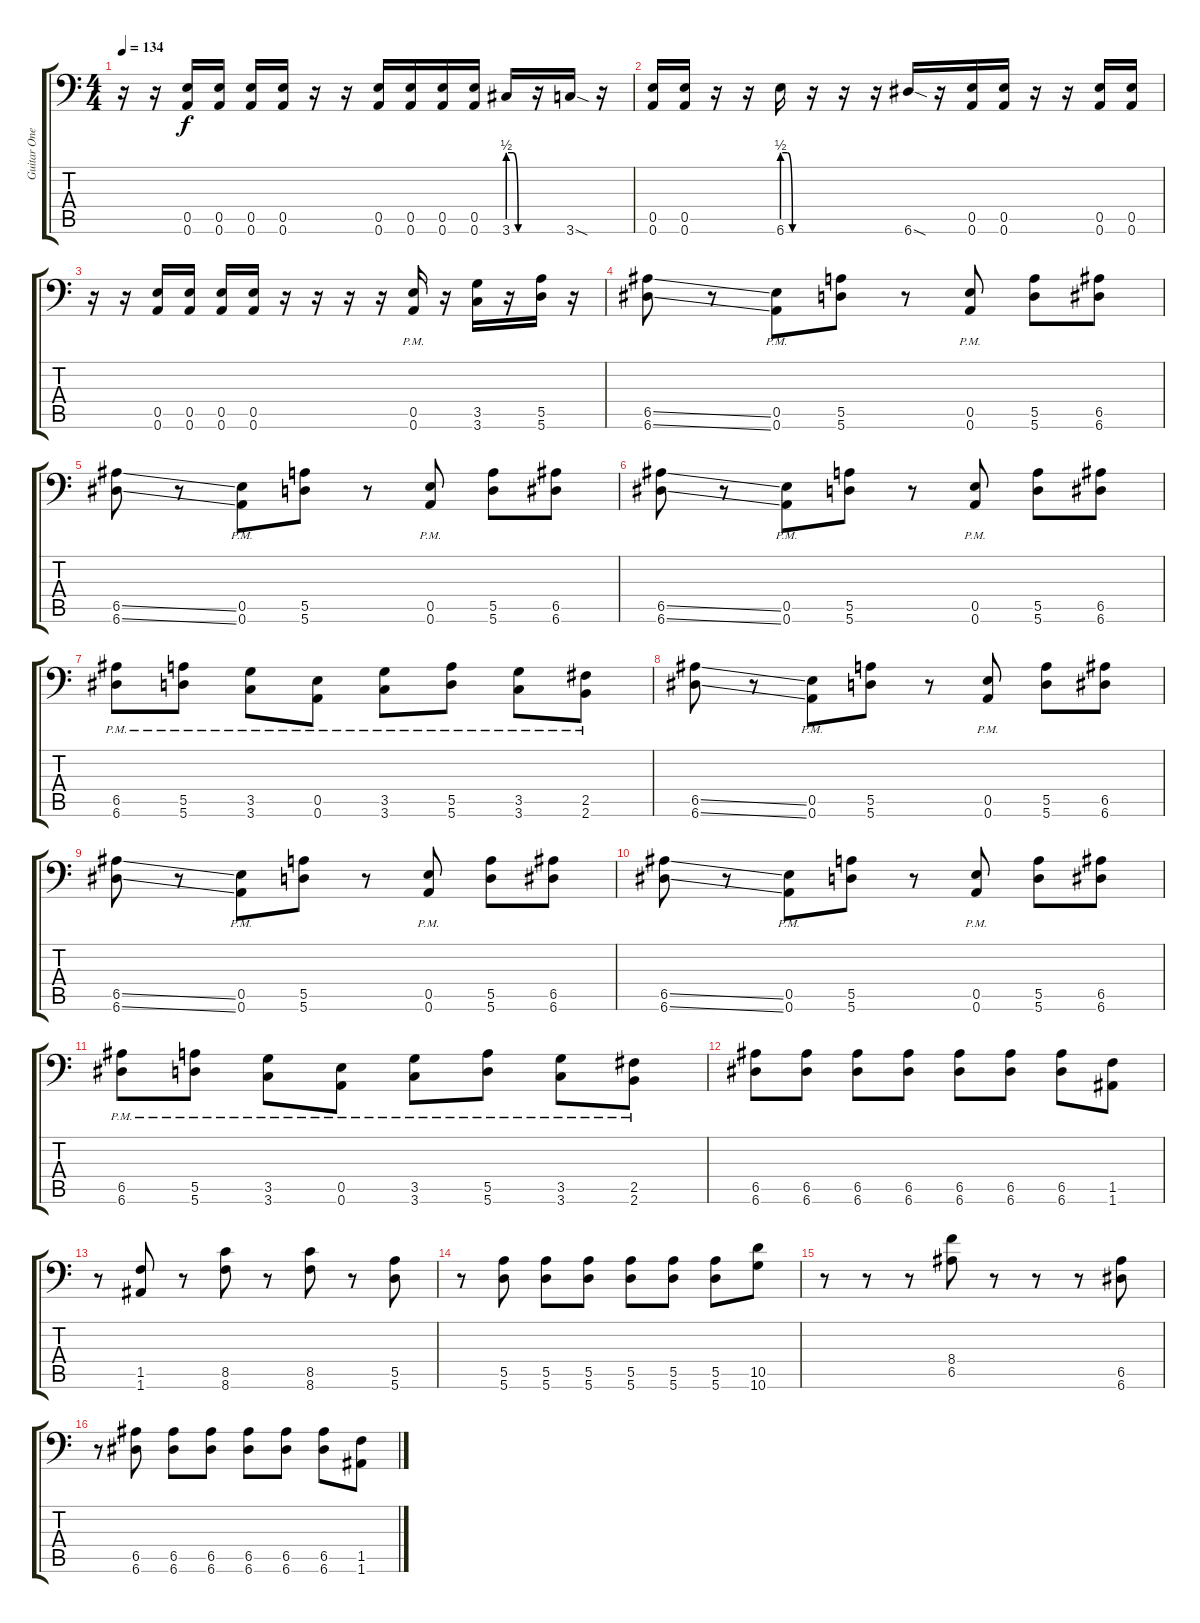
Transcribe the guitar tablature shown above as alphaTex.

\track ("Guitar One" "Guitar One") {instrument distortionguitar}
\staff {score tabs}
\tuning (B3 Gb3 D3 A2 E2 A1) {hide}
\ts (4 4)
\tempo 134
\clef f4
\ks c
r.16{dy f} r.16 (0.5 0.6).16 (0.5 0.6).16 (0.5 0.6).16 (0.5 0.6).16 r.16 r.16 (0.5 0.6).16 (0.5 0.6).16 (0.5 0.6).16 (0.5 0.6).16 3.6{be (custom 0 2 15 2 30 0 60 0)}.16 r.16 3.6{sod}.16 r.16 |
(0.5 0.6).16 (0.5 0.6).16 r.16 r.16 6.6{be (custom 0 2 15 2 30 0 60 0)}.16 r.16 r.16 r.16 6.6{sod}.16 r.16 (0.5 0.6).16 (0.5 0.6).16 r.16 r.16 (0.5 0.6).16 (0.5 0.6).16 |
r.16 r.16 (0.5 0.6).16 (0.5 0.6).16 (0.5 0.6).16 (0.5 0.6).16 r.16 r.16 r.16 r.16 (0.5{pm} 0.6{pm}).16 r.16 (3.5 3.6).16 r.16 (5.5 5.6).16 r.16 |
(6.5{ss} 6.6{ss}).8 r.8 (0.5{pm} 0.6{pm}).8 (5.5 5.6).8 r.8 (0.5{pm} 0.6{pm}).8 (5.5 5.6).8 (6.5 6.6).8 |
(6.5{ss} 6.6{ss}).8 r.8 (0.5{pm} 0.6{pm}).8 (5.5 5.6).8 r.8 (0.5{pm} 0.6{pm}).8 (5.5 5.6).8 (6.5 6.6).8 |
(6.5{ss} 6.6{ss}).8 r.8 (0.5{pm} 0.6{pm}).8 (5.5 5.6).8 r.8 (0.5{pm} 0.6{pm}).8 (5.5 5.6).8 (6.5 6.6).8 |
(6.5{pm} 6.6{pm}).8 (5.5{pm} 5.6{pm}).8 (3.5{pm} 3.6{pm}).8 (0.5{pm} 0.6{pm}).8 (3.5{pm} 3.6{pm}).8 (5.5{pm} 5.6{pm}).8 (3.5{pm} 3.6{pm}).8 (2.5{pm} 2.6{pm}).8 |
(6.5{ss} 6.6{ss}).8 r.8 (0.5{pm} 0.6{pm}).8 (5.5 5.6).8 r.8 (0.5{pm} 0.6{pm}).8 (5.5 5.6).8 (6.5 6.6).8 |
(6.5{ss} 6.6{ss}).8 r.8 (0.5{pm} 0.6{pm}).8 (5.5 5.6).8 r.8 (0.5{pm} 0.6{pm}).8 (5.5 5.6).8 (6.5 6.6).8 |
(6.5{ss} 6.6{ss}).8 r.8 (0.5{pm} 0.6{pm}).8 (5.5 5.6).8 r.8 (0.5{pm} 0.6{pm}).8 (5.5 5.6).8 (6.5 6.6).8 |
(6.5{pm} 6.6{pm}).8 (5.5{pm} 5.6{pm}).8 (3.5{pm} 3.6{pm}).8 (0.5{pm} 0.6{pm}).8 (3.5{pm} 3.6{pm}).8 (5.5{pm} 5.6{pm}).8 (3.5{pm} 3.6{pm}).8 (2.5{pm} 2.6{pm}).8 |
(6.5 6.6).8 (6.5 6.6).8 (6.5 6.6).8 (6.5 6.6).8 (6.5 6.6).8 (6.5 6.6).8 (6.5 6.6).8 (1.5 1.6).8 |
r.8 (1.5 1.6).8 r.8 (8.5 8.6).8 r.8 (8.5 8.6).8 r.8 (5.5 5.6).8 |
r.8 (5.5 5.6).8 (5.5 5.6).8 (5.5 5.6).8 (5.5 5.6).8 (5.5 5.6).8 (5.5 5.6).8 (10.5 10.6).8 |
r.8 r.8 r.8 (8.4 6.5).8 r.8 r.8 r.8 (6.5 6.6).8 |
r.8 (6.5 6.6).8 (6.5 6.6).8 (6.5 6.6).8 (6.5 6.6).8 (6.5 6.6).8 (6.5 6.6).8 (1.5 1.6).8
